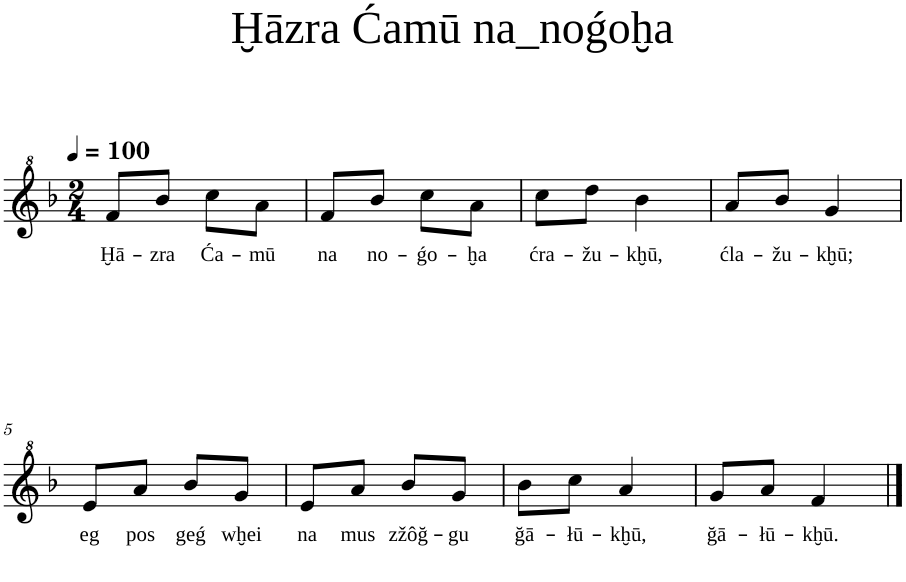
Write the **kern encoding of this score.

**kern	**text
*part1	*part1
*staff1	*staff1
*I"Zobcová flétna	*
*I'Zob.	*
*clefG^2	*
*k[b-]	*
*M2/4	*
*MM100	*
=1	=1
!	!LO:LY:b
8ff/L	Ḫā-
!	!LO:LY:b
8bb-/J	-zra
!	!LO:LY:b
8ccc\L	Ća-
!	!LO:LY:b
8aa\J	-mū
=2	=2
!	!LO:LY:b
8ff/L	na
!	!LO:LY:b
8bb-/J	no-
!	!LO:LY:b
8ccc\L	-ǵo-
!	!LO:LY:b
8aa\J	-ḫa
=3	=3
!	!LO:LY:b
8ccc\L	ćra-
!	!LO:LY:b
8ddd\J	-žu-
!	!LO:LY:b
4bb-\	-kḫū,
=4	=4
!	!LO:LY:b
8aa/L	ćla-
!	!LO:LY:b
8bb-/J	-žu-
!	!LO:LY:b
4gg/	-kḫū;
!!LO:LB:g=z
=5	=5
!	!LO:LY:b
8ee/L	eg
!	!LO:LY:b
8aa/J	pos
!	!LO:LY:b
8bb-/L	geǵ
!	!LO:LY:b
8gg/J	wḫei
=6	=6
!	!LO:LY:b
8ee/L	na
!	!LO:LY:b
8aa/J	mus
!	!LO:LY:b
8bb-/L	zžôğ-
!	!LO:LY:b
8gg/J	-gu
=7	=7
!	!LO:LY:b
8bb-\L	ğā-
!	!LO:LY:b
8ccc\J	-łū-
!	!LO:LY:b
4aa/	-kḫū,
=8	=8
!	!LO:LY:b
8gg/L	ğā-
!	!LO:LY:b
8aa/J	-łū-
!	!LO:LY:b
4ff/	-kḫū.
==	==
*-	*-
